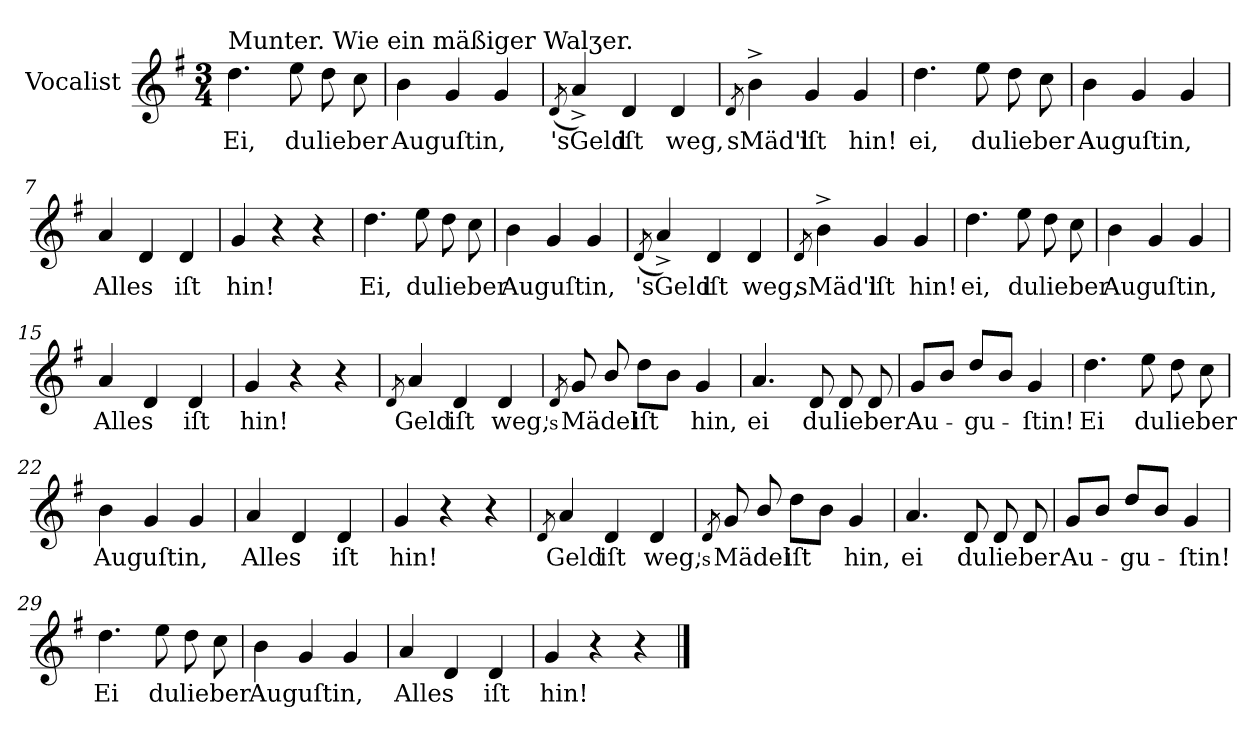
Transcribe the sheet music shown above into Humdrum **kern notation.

**kern	**text
*part1	*part1
*staff1	*staff1
*I"Vocalist	*
*clefG2	*
*k[f#]	*
*G:	*
*M3/4	*
=1	=1
!LO:TX:a:t=Munter. Wie ein mäßiger Walʒer.	!
4.dd	Ei,
8ee	du
8dd	lieber
8cc	.
=2	=2
4b	Auguſtin,
4g	.
4g	.
=3	=3
(8qd	.
4a^)	'sGeld
4d	iſt
4d	weg,
=4	=4
8qd	.
4b^	sMäd'l
4g	iſt
4g	hin!
=5	=5
4.dd	ei,
8ee	du
8dd	lieber
8cc	.
=6	=6
4b	Auguſtin,
4g	.
4g	.
=7	=7
4a	Alles
4d	.
4d	iſt
=8	=8
4g	hin!
4r	.
4r	.
=9	=9
4.dd	Ei,
8ee	du
8dd	lieber
8cc	.
=10	=10
4b	Auguſtin,
4g	.
4g	.
=11	=11
(8qd	.
4a^)	'sGeld
4d	iſt
4d	weg,
=12	=12
8qd	.
4b^	sMäd'l
4g	iſt
4g	hin!
=13	=13
4.dd	ei,
8ee	du
8dd	lieber
8cc	.
=14	=14
4b	Auguſtin,
4g	.
4g	.
=15	=15
4a	Alles
4d	.
4d	iſt
=16	=16
4g	hin!
4r	.
4r	.
=17	=17
8qd	.
4a	Geld
4d	iſt
4d	weg,
=18	=18
8qd	's
8g	Mädel
8b/	.
8ddL	iſt
8bJ	.
4g	hin,
=19	=19
4.a	ei
8d	du
8d	lieber
8d	.
=20	=20
8gL	Au-
8bJ	.
8dd/L	-gu-
8bJ	.
4g	-ſtin!
=21	=21
4.dd	Ei
8ee	du
8dd	lieber
8cc	.
=22	=22
4b	Auguſtin,
4g	.
4g	.
=23	=23
4a	Alles
4d	.
4d	iſt
=24	=24
4g	hin!
4r	.
4r	.
=25	=25
8qd	.
4a	Geld
4d	iſt
4d	weg,
=26	=26
8qd	's
8g	Mädel
8b/	.
8ddL	iſt
8bJ	.
4g	hin,
=27	=27
4.a	ei
8d	du
8d	lieber
8d	.
=28	=28
8gL	Au-
8bJ	.
8dd/L	-gu-
8bJ	.
4g	-ſtin!
=29	=29
4.dd	Ei
8ee	du
8dd	lieber
8cc	.
=30	=30
4b	Auguſtin,
4g	.
4g	.
=31	=31
4a	Alles
4d	.
4d	iſt
=32	=32
4g	hin!
4r	.
4r	.
==	==
*-	*-
